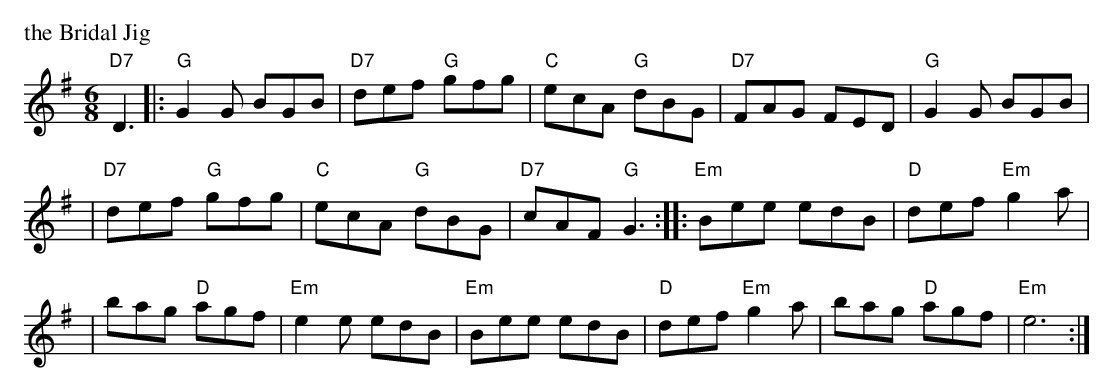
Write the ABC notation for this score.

X:1
P: the Bridal Jig
M: 6/8
L: 1/8
K: G
"D7"D3 \
|: "G"G2G BGB \
| "D7"def "G"gfg \
| "C"ecA "G"dBG \
| "D7"FAG FED \
| "G"G2G BGB |
| "D7"def "G"gfg \
| "C"ecA "G"dBG \
| "D7"cAF "G"G3 \
:: "Em"Bee edB \
| "D"def "Em"g2a |
| bag "D"agf \
| "Em"e2e edB \
| "Em"Bee edB \
| "D"def "Em"g2a \
| bag "D"agf \
| "Em"e6 :|
